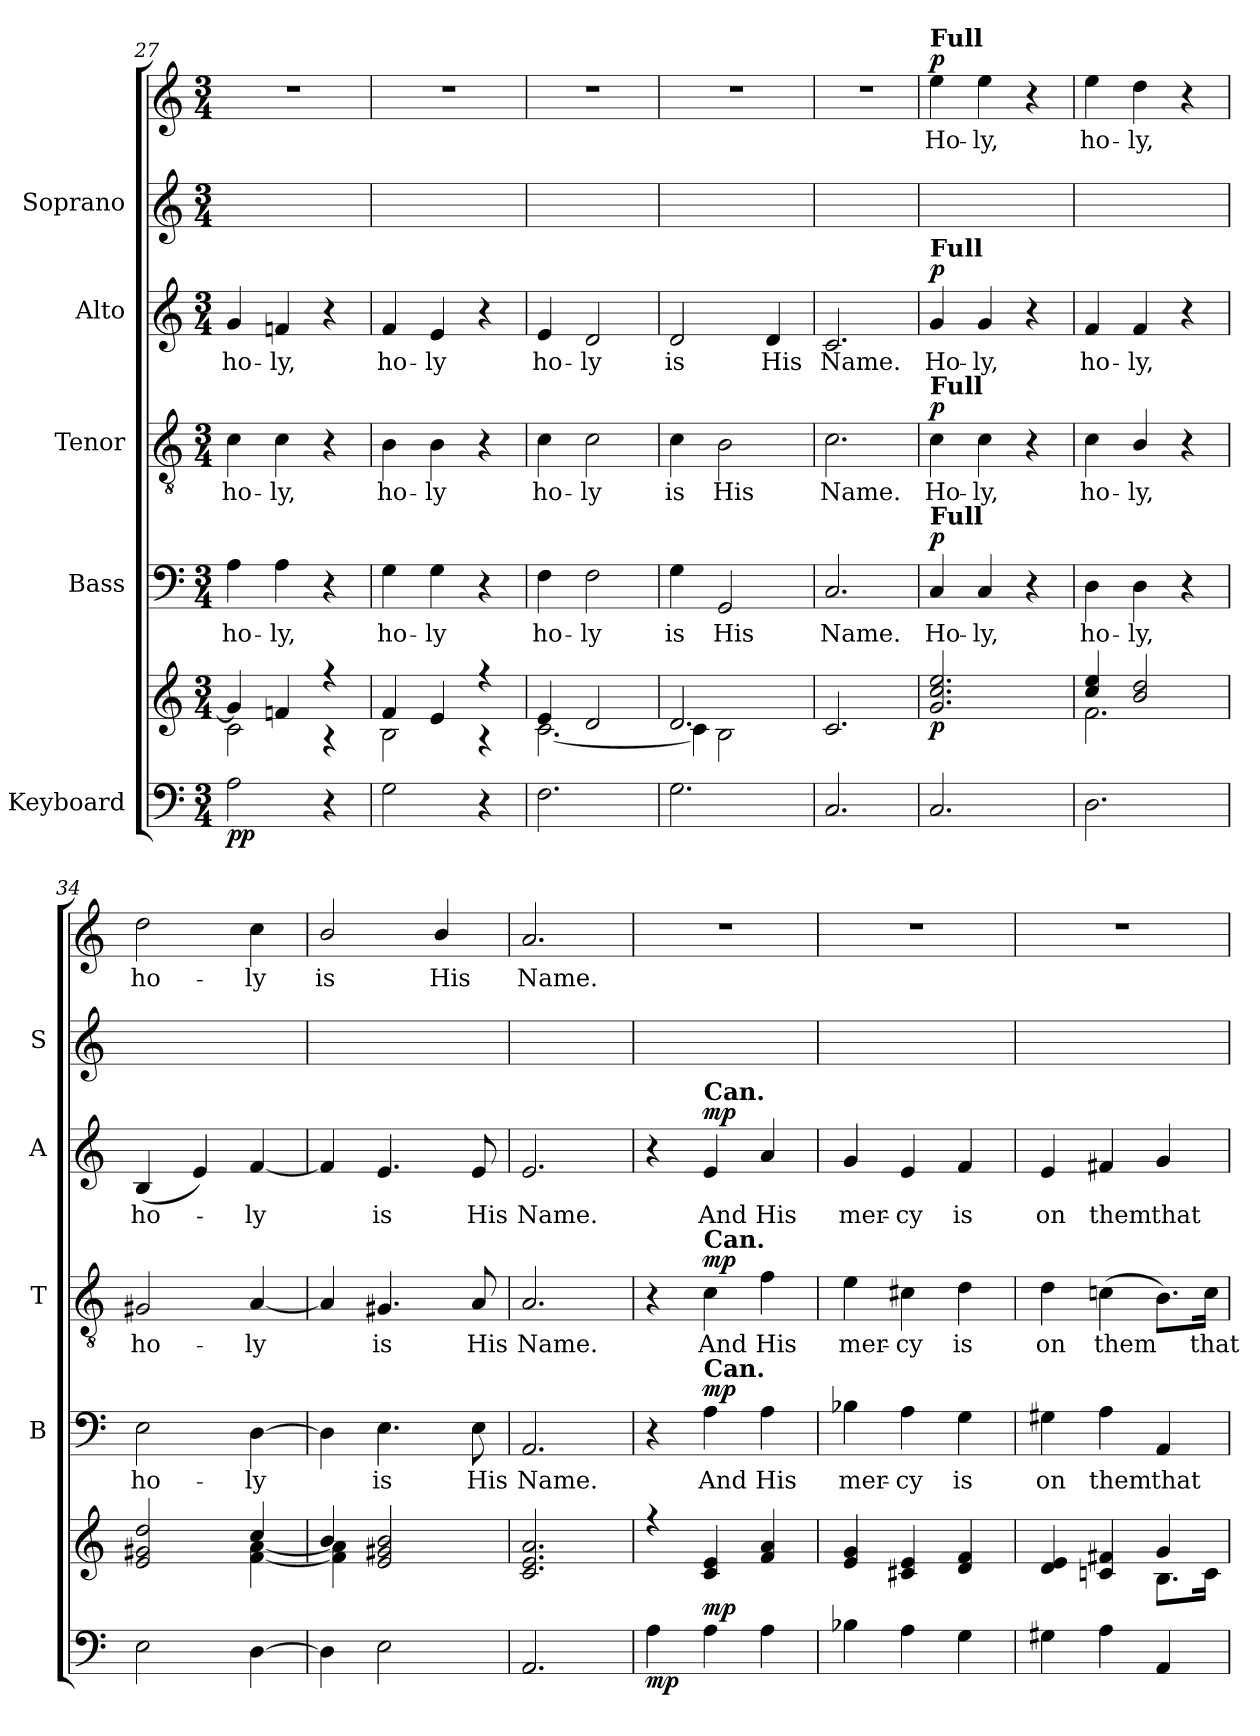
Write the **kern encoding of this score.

**kern	**kern	**dynam	**kern	**text	**dynam	**kern	**text	**dynam	**kern	**text	**dynam	**kern	**kern	**text	**dynam
*part5	*part5	*part5	*part4	*part4	*part4	*part3	*part3	*part3	*part2	*part2	*part2	*part1	*part1	*part1	*part1
*staff7	*staff6	*staff6/7	*staff5	*staff5	*staff5	*staff4	*staff4	*staff4	*staff3	*staff3	*staff3	*staff2	*staff1	*staff1	*staff1/2
*I"Keyboard	*	*	*I"Bass	*	*	*I"Tenor	*	*	*I"Alto	*	*	*I"Soprano	*	*	*
*	*	*	*I'B	*	*	*I'T	*	*	*I'A	*	*	*I'S	*	*	*
*clefF4	*clefG2	*	*clefF4	*	*	*clefGv2	*	*	*clefG2	*	*	*clefG2	*clefG2	*	*
*k[]	*k[]	*	*k[]	*	*	*k[]	*	*	*k[]	*	*	*k[]	*k[]	*	*
*M3/4	*M3/4	*	*M3/4	*	*	*M3/4	*	*	*M3/4	*	*	*M3/4	*M3/4	*	*
=27	=27	=27	=27	=27	=27	=27	=27	=27	=27	=27	=27	=27	=27	=27	=27
*	*^	*	*	*	*	*	*	*	*	*	*	*	*	*	*
!	!	!	!LO:DY:b=2	!	!LO:LY:b	!	!	!LO:LY:b	!	!	!LO:LY:b	!	!	!	!	!
!	!	!	!LO:DY:n=1:b	!	!	!	!	!	!	!	!	!	!	!	!	!
2A\	4g/]	2c\	p p	4A\	ho-	.	4c\	ho-	.	4g/	ho-	.	2.ryy	2.r	.	.
!	!	!	!	!	!LO:LY:b	!	!	!LO:LY:b	!	!	!LO:LY:b	!	!	!	!	!
.	4fn/	.	.	4A\	-ly,	.	4c\	-ly,	.	4fn/	-ly,	.	.	.	.	.
4r	4r	4r	.	4r	.	.	4r	.	.	4r	.	.	.	.	.	.
=28	=28	=28	=28	=28	=28	=28	=28	=28	=28	=28	=28	=28	=28	=28	=28	=28
!	!	!	!	!	!LO:LY:b	!	!	!LO:LY:b	!	!	!LO:LY:b	!	!	!	!	!
2G\	4f/	2B\	.	4G\	ho-	.	4B\	ho-	.	4f/	ho-	.	2.ryy	2.r	.	.
!	!	!	!	!	!LO:LY:b	!	!	!LO:LY:b	!	!	!LO:LY:b	!	!	!	!	!
.	4e/	.	.	4G\	-ly	.	4B\	-ly	.	4e/	-ly	.	.	.	.	.
4r	4r	4r	.	4r	.	.	4r	.	.	4r	.	.	.	.	.	.
=29	=29	=29	=29	=29	=29	=29	=29	=29	=29	=29	=29	=29	=29	=29	=29	=29
!	!	!	!	!	!LO:LY:b	!	!	!LO:LY:b	!	!	!LO:LY:b	!	!	!	!	!
2.F\	4e/	[2.c\	.	4F\	ho-	.	4c\	ho-	.	4e/	ho-	.	2.ryy	2.r	.	.
!	!	!	!	!	!LO:LY:b	!	!	!LO:LY:b	!	!	!LO:LY:b	!	!	!	!	!
.	2d/	.	.	2F\	-ly	.	2c\	-ly	.	2d/	-ly	.	.	.	.	.
=30	=30	=30	=30	=30	=30	=30	=30	=30	=30	=30	=30	=30	=30	=30	=30	=30
!	!	!	!	!	!LO:LY:b	!	!	!LO:LY:b	!	!	!LO:LY:b	!	!	!	!	!
2.G\	2.d/	4c\]	.	4G\	is	.	4c\	is	.	2d/	is	.	2.ryy	2.r	.	.
!	!	!	!	!	!LO:LY:b	!	!	!LO:LY:b	!	!	!	!	!	!	!	!
.	.	2B\	.	2GG/	His	.	2B\	His	.	.	.	.	.	.	.	.
!	!	!	!	!	!	!	!	!	!	!	!LO:LY:b	!	!	!	!	!
.	.	.	.	.	.	.	.	.	.	4d/	His	.	.	.	.	.
=31	=31	=31	=31	=31	=31	=31	=31	=31	=31	=31	=31	=31	=31	=31	=31	=31
!	!	!	!	!	!LO:LY:b	!	!	!LO:LY:b	!	!	!LO:LY:b	!	!	!	!	!
2.C/	2.c/	2.ryy	.	2.C/	Name.	.	2.c\	Name.	.	2.c/	Name.	.	2.ryy	2.r	.	.
=32	=32	=32	=32	=32	=32	=32	=32	=32	=32	=32	=32	=32	=32	=32	=32	=32
!	!	!	!	!	!	!	!	!	!	!	!	!	!	!LO:TX:a:B:t=Full	!	!
!	!	!	!	!	!	!	!	!	!	!LO:TX:a:B:t=Full	!	!	!	!	!	!
!	!	!	!	!	!	!	!LO:TX:a:B:t=Full	!	!	!	!	!	!	!	!	!
!	!	!	!	!LO:TX:a:B:t=Full	!	!	!	!	!	!	!	!	!	!	!	!
!	!	!	!LO:DY:b	!	!LO:LY:b	!LO:DY:b	!	!LO:LY:b	!LO:DY:b	!	!LO:LY:b	!LO:DY:b	!	!	!LO:LY:b	!LO:DY:b
2.C/	2.g/ 2.cc/ 2.ee/	2.ryy	p	4C/	Ho-	p	4c\	Ho-	p	4g/	Ho-	p	2.ryy	4ee\	Ho-	p
!	!	!	!	!	!LO:LY:b	!	!	!LO:LY:b	!	!	!LO:LY:b	!	!	!	!LO:LY:b	!
.	.	.	.	4C/	-ly,	.	4c\	-ly,	.	4g/	-ly,	.	.	4ee\	-ly,	.
.	.	.	.	4r	.	.	4r	.	.	4r	.	.	.	4r	.	.
=33	=33	=33	=33	=33	=33	=33	=33	=33	=33	=33	=33	=33	=33	=33	=33	=33
!	!	!	!	!	!LO:LY:b	!	!	!LO:LY:b	!	!	!LO:LY:b	!	!	!	!LO:LY:b	!
2.D\	4cc/ 4ee/	2.f\	.	4D\	ho-	.	4c\	ho-	.	4f/	ho-	.	2.ryy	4ee\	ho-	.
!	!	!	!	!	!LO:LY:b	!	!	!LO:LY:b	!	!	!LO:LY:b	!	!	!	!LO:LY:b	!
.	2b/ 2dd/	.	.	4D\	-ly,	.	4B/	-ly,	.	4f/	-ly,	.	.	4dd\	-ly,	.
.	.	.	.	4r	.	.	4r	.	.	4r	.	.	.	4r	.	.
=34	=34	=34	=34	=34	=34	=34	=34	=34	=34	=34	=34	=34	=34	=34	=34	=34
!	!	!	!	!	!LO:LY:b	!	!	!LO:LY:b	!	!	!LO:LY:b	!	!	!	!LO:LY:b	!
2E\	2e/ 2g#X/ 2dd/	2ryy	.	2E\	ho-	.	2G#X/	ho-	.	(<4B/	ho-	.	2.ryy	2dd\	ho-	.
.	.	.	.	.	.	.	.	.	.	4e/)	.	.	.	.	.	.
!	!	!	!	!	!LO:LY:b	!	!	!LO:LY:b	!	!	!LO:LY:b	!	!	!	!LO:LY:b	!
[4D\	4cc/	[4f\ [4a\	.	[4D\	-ly	.	[4A/	-ly	.	[4f/	ly	.	.	4cc\	-ly	.
!!LO:PB:g=z
=35	=35	=35	=35	=35	=35	=35	=35	=35	=35	=35	=35	=35	=35	=35	=35	=35
!	!	!	!	!	!	!	!	!	!	!	!	!	!	!	!LO:LY:b	!
4D\]	4b/	4f\] 4a\]	.	4D\]	.	.	4A/]	.	.	4f/]	.	.	2.ryy	2b/	is	.
!	!	!	!	!	!LO:LY:b	!	!	!LO:LY:b	!	!	!LO:LY:b	!	!	!	!	!
2E\	2e/ 2g#X/ 2b/	2ryy	.	4.E\	is	.	4.G#X/	is	.	4.e/	is	.	.	.	.	.
!	!	!	!	!	!	!	!	!	!	!	!	!	!	!	!LO:LY:b	!
.	.	.	.	.	.	.	.	.	.	.	.	.	.	4b/	His	.
!	!	!	!	!	!LO:LY:b	!	!	!LO:LY:b	!	!	!LO:LY:b	!	!	!	!	!
.	.	.	.	8E\	His	.	8A/	His	.	8e/	His	.	.	.	.	.
=36	=36	=36	=36	=36	=36	=36	=36	=36	=36	=36	=36	=36	=36	=36	=36	=36
!	!	!	!	!	!LO:LY:b	!	!	!LO:LY:b	!	!	!LO:LY:b	!	!	!	!LO:LY:b	!
2.AA/	2.c/ 2.e/ 2.a/	2.ryy	.	2.AA/	Name.	.	2.A/	Name.	.	2.e/	Name.	.	2.ryy	2.a/	Name.	.
=37	=37	=37	=37	=37	=37	=37	=37	=37	=37	=37	=37	=37	=37	=37	=37	=37
!	!	!	!LO:DY:b=2	!	!	!	!	!	!	!	!	!	!	!	!	!
4A\	4r	2.ryy	mp	4r	.	.	4r	.	.	4r	.	.	2.ryy	2.r	.	.
!	!	!	!	!	!	!	!	!	!	!LO:TX:a:B:t=Can.	!	!	!	!	!	!
!	!	!	!	!	!	!	!LO:TX:a:B:t=Can.	!	!	!	!	!	!	!	!	!
!	!	!	!	!LO:TX:a:B:t=Can.	!	!	!	!	!	!	!	!	!	!	!	!
!	!	!	!LO:DY:b	!	!LO:LY:b	!LO:DY:b	!	!LO:LY:b	!LO:DY:b	!	!LO:LY:b	!LO:DY:b	!	!	!	!
4A\	4c/ 4e/	.	mp	4A\	And	mp	4c\	And	mp	4e/	And	mp	.	.	.	.
!	!	!	!	!	!LO:LY:b	!	!	!LO:LY:b	!	!	!LO:LY:b	!	!	!	!	!
4A\	4f/ 4a/	.	.	4A\	His	.	4f\	His	.	4a/	His	.	.	.	.	.
=38	=38	=38	=38	=38	=38	=38	=38	=38	=38	=38	=38	=38	=38	=38	=38	=38
!	!	!	!	!	!LO:LY:b	!	!	!LO:LY:b	!	!	!LO:LY:b	!	!	!	!	!
4B-X\	4e/ 4g/	2.ryy	.	4B-X\	mer-	.	4e\	mer-	.	4g/	mer-	.	2.ryy	2.r	.	.
!	!	!	!	!	!LO:LY:b	!	!	!LO:LY:b	!	!	!LO:LY:b	!	!	!	!	!
4A\	4c#X/ 4e/	.	.	4A\	-cy	.	4c#X\	-cy	.	4e/	-cy	.	.	.	.	.
!	!	!	!	!	!LO:LY:b	!	!	!LO:LY:b	!	!	!LO:LY:b	!	!	!	!	!
4G\	4d/ 4f/	.	.	4G\	is	.	4d\	is	.	4f/	is	.	.	.	.	.
=39	=39	=39	=39	=39	=39	=39	=39	=39	=39	=39	=39	=39	=39	=39	=39	=39
!	!	!	!	!	!LO:LY:b	!	!	!LO:LY:b	!	!	!LO:LY:b	!	!	!	!	!
4G#X\	4d/ 4e/	2ryy	.	4G#X\	on	.	4d\	on	.	4e/	on	.	2.ryy	2.r	.	.
!	!	!	!	!	!LO:LY:b	!	!	!LO:LY:b	!	!	!LO:LY:b	!	!	!	!	!
4A\	4cn/ 4f#X/	.	.	4A\	them	.	(>4cn\	them	.	4f#X/	them	.	.	.	.	.
!	!	!	!	!	!LO:LY:b	!	!	!	!	!	!LO:LY:b	!	!	!	!	!
4AA/	4g/	8.B\L	.	4AA/	that	.	8.B\L)	.	.	4g/	that	.	.	.	.	.
!	!	!	!	!	!	!	!	!LO:LY:b	!	!	!	!	!	!	!	!
.	.	16c\Jk	.	.	.	.	16c\Jk	that	.	.	.	.	.	.	.	.
*	*v	*v	*	*	*	*	*	*	*	*	*	*	*	*	*	*
=	=	=	=	=	=	=	=	=	=	=	=	=	=	=	=
*-	*-	*-	*-	*-	*-	*-	*-	*-	*-	*-	*-	*-	*-	*-	*-
